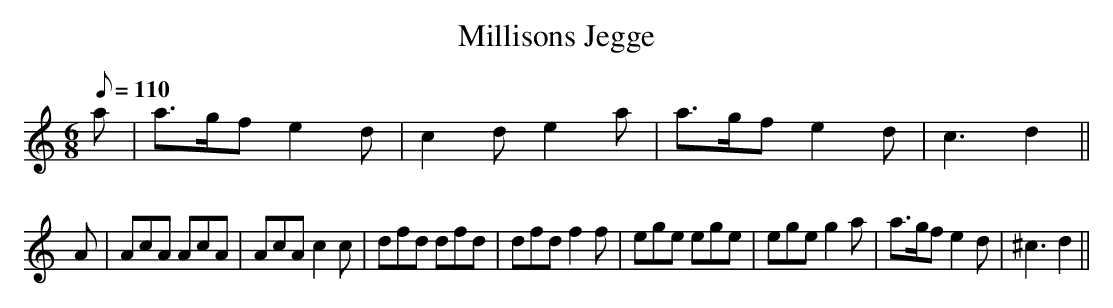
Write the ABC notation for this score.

X:1
T:Millisons Jegge
L:1/8
M:6/8
Q:110
K:D dorian
a|a>gf e2d|c2d e2a|a>gf e2d|c3 d2||
A|AcA AcA|AcA c2c|dfd dfd|dfd f2f|ege ege|ege g2a|a>gf e2d|^c3 d2||
